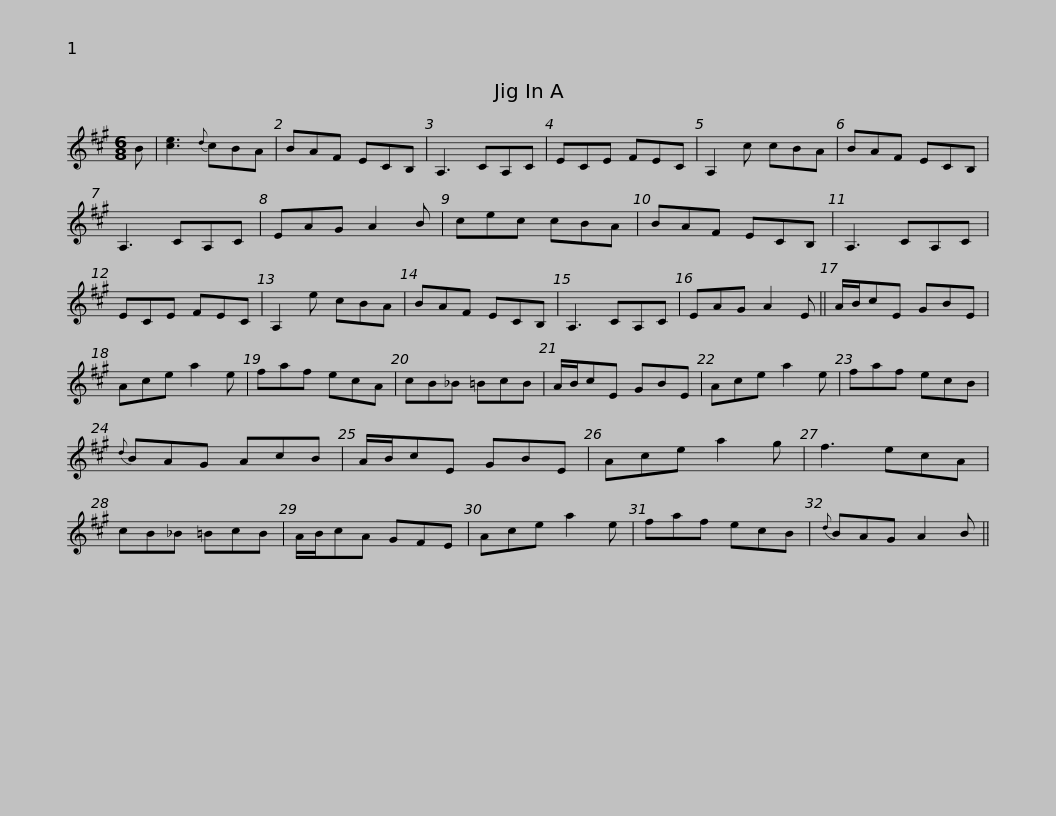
X:1
L:1/8
M:6/8
I:linebreak $
K:A
V:1 treble
V:1
 B | [ce]3{d} cBA | BAF ECB, | A,3 CA,C | ECE FEC | %5
 A,2 c cBA | BAF ECB, | A,3 CA,C |$ EAG A2 B | cec cBA | %10
 BAF ECB, | A,3 CA,C | ECE FEC | A,2 e cBA | BAF ECB, |$ %15
 A,3 CA,C | EAG A2 E || A/B/cE GBE | Ace a2 e | faf ecA | %20
 cB_B =BcB | A/B/cE GBE |$ Ace a2 e | faf ecB |{d} BAG AcB | %25
 A/B/cE GBE | Ace a2 g | f3 ecA | cB_B =BcB |$ A/B/cA GFE | %30
 Ace a2 e | faf ecB |{d} BAG A2 B || %33
